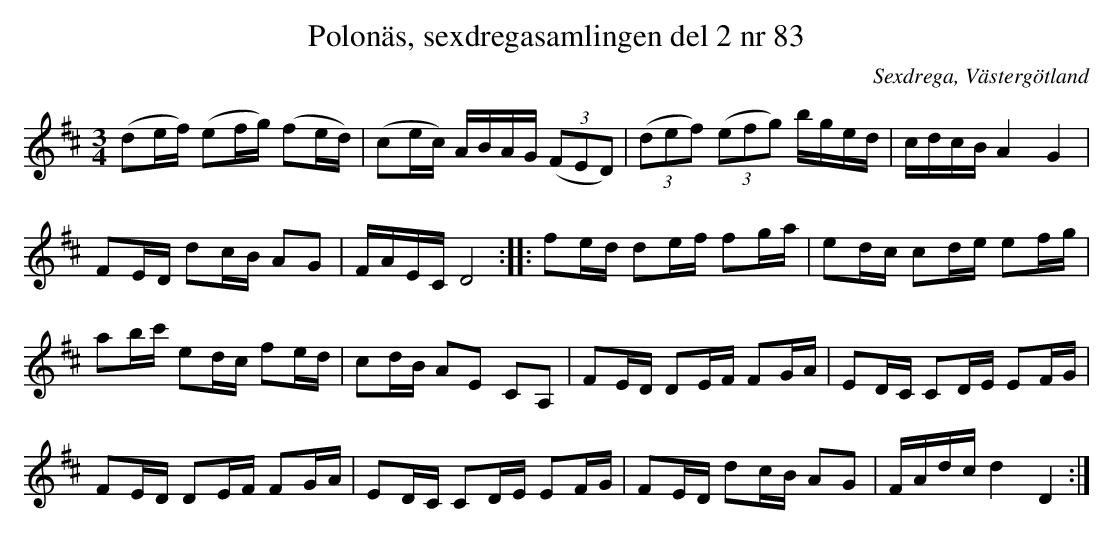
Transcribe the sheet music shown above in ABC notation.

X:1
T: Polonäs, sexdregasamlingen del 2 nr 83
O: Sexdrega, Västergötland
M: 3/4
L: 1/16
K: D
(d2ef) (e2fg) (f2ed) | (c2ec) ABAG ((3F2E2D2) | ((3d2e2f2) ((3e2f2g2) bged | cdcB A4 G4 |
F2ED d2cB A2G2 | FAEC D8 :: f2ed d2ef f2ga | e2dc c2de e2fg |
a2bc' e2dc f2ed | c2dB A2E2 C2A,2 | F2ED D2EF F2GA | E2DC C2DE E2FG |
F2ED D2EF F2GA | E2DC C2DE E2FG | F2ED d2cB A2G2 | FAdc d4 D4 :|
